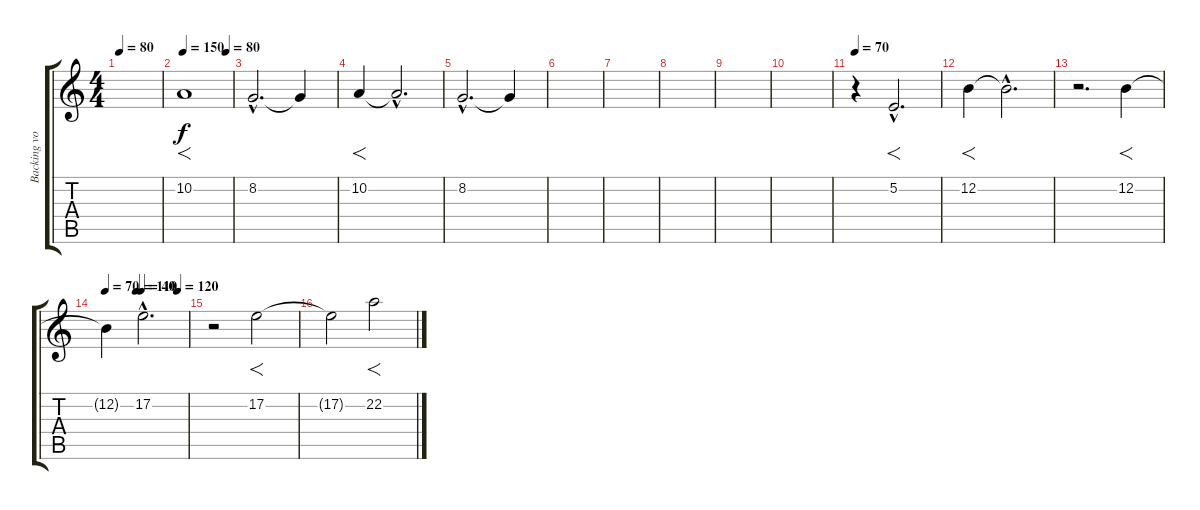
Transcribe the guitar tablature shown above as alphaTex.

\track ("Backing vocals + effects" "Backing vo") {instrument choiraahs}
\staff {score tabs}
\tuning (E4 B3 G3 D3 A2 E2) {hide}
\ts (4 4)
\tempo 80
\clef g2
\ks c
|
\tempo 150
\tempo (80 0.875)
10.2.1{f instrument choiraahs} |
8.2{hac}.2{d} 8.2{t}.4{volume 8} |
10.2.4{f volume 12} 10.2{hac t}.2{d} |
8.2{hac}.2{d} 8.2{t}.4{volume 8} |
|
|
|
|
|
\tempo 70
r.4{volume 15 instrument synthvoice} 5.2{hac}.2{f d} |
12.2.4{f} 12.2{hac t}.2{d} |
r.2{d} 12.2.4{f} |
\tempo 70
\tempo (110 0.375)
\tempo (40 0.4375)
\tempo (120 0.875)
12.2{t}.4 17.2{hac}.2{d} |
r.2 17.2.2{f} |
17.2{t}.2 22.2.2{f}
